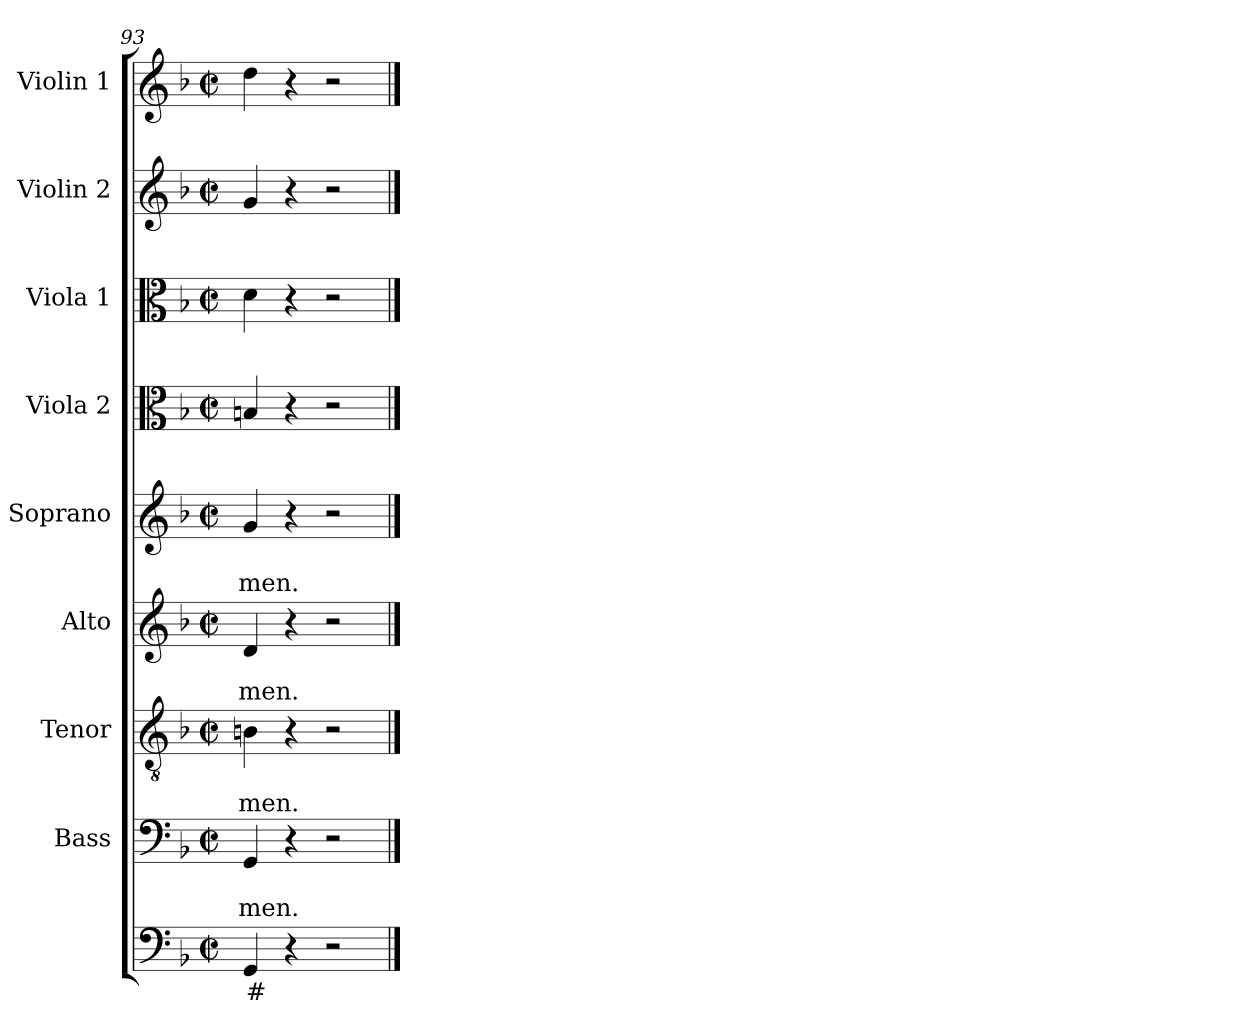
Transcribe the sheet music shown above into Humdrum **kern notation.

**kern	**text	**kern	**text	**text	**kern	**text	**text	**kern	**text	**text	**kern	**text	**text	**kern	**kern	**kern	**kern
*part9	*part9	*part8	*part8	*part8	*part7	*part7	*part7	*part6	*part6	*part6	*part5	*part5	*part5	*part4	*part3	*part2	*part1
*staff9	*staff9	*staff8	*staff8	*staff8	*staff7	*staff7	*staff7	*staff6	*staff6	*staff6	*staff5	*staff5	*staff5	*staff4	*staff3	*staff2	*staff1
*	*	*I"Bass	*	*	*I"Tenor	*	*	*I"Alto	*	*	*I"Soprano	*	*	*I"Viola 2	*I"Viola 1	*I"Violin 2	*I"Violin 1
*	*	*I'B	*	*	*I'T	*	*	*I'A	*	*	*I'S	*	*	*I'Vla. 2	*I'Vla. 1	*I'Vln. 2	*I'Vln. 1
*clefF4	*	*clefF4	*	*	*clefGv2	*	*	*clefG2	*	*	*clefG2	*	*	*clefC3	*clefC3	*clefG2	*clefG2
*k[b-]	*	*k[b-]	*	*	*k[b-]	*	*	*k[b-]	*	*	*k[b-]	*	*	*k[b-]	*k[b-]	*k[b-]	*k[b-]
*F:	*	*F:	*	*	*F:	*	*	*F:	*	*	*F:	*	*	*F:	*F:	*F:	*F:
*M2/2	*	*M2/2	*	*	*M2/2	*	*	*M2/2	*	*	*M2/2	*	*	*M2/2	*M2/2	*M2/2	*M2/2
*met(c|)	*	*met(c|)	*	*	*met(c|)	*	*	*met(c|)	*	*	*met(c|)	*	*	*met(c|)	*met(c|)	*met(c|)	*met(c|)
=93	=93	=93	=93	=93	=93	=93	=93	=93	=93	=93	=93	=93	=93	=93	=93	=93	=93
!	!LO:LY:b	!	!	!LO:LY:b	!	!	!LO:LY:b	!	!	!LO:LY:b	!	!	!LO:LY:b	!	!	!	!
4GG/	#	4GG/	.	-men.	4Bn\	.	-men.	4d/	.	-men.	4g/	.	-men.	4Bn/	4d\	4g/	4dd\
4r	.	4r	.	.	4r	.	.	4r	.	.	4r	.	.	4r	4r	4r	4r
2r	.	2r	.	.	2r	.	.	2r	.	.	2r	.	.	2r	2r	2r	2r
==	==	==	==	==	==	==	==	==	==	==	==	==	==	==	==	==	==
*-	*-	*-	*-	*-	*-	*-	*-	*-	*-	*-	*-	*-	*-	*-	*-	*-	*-
